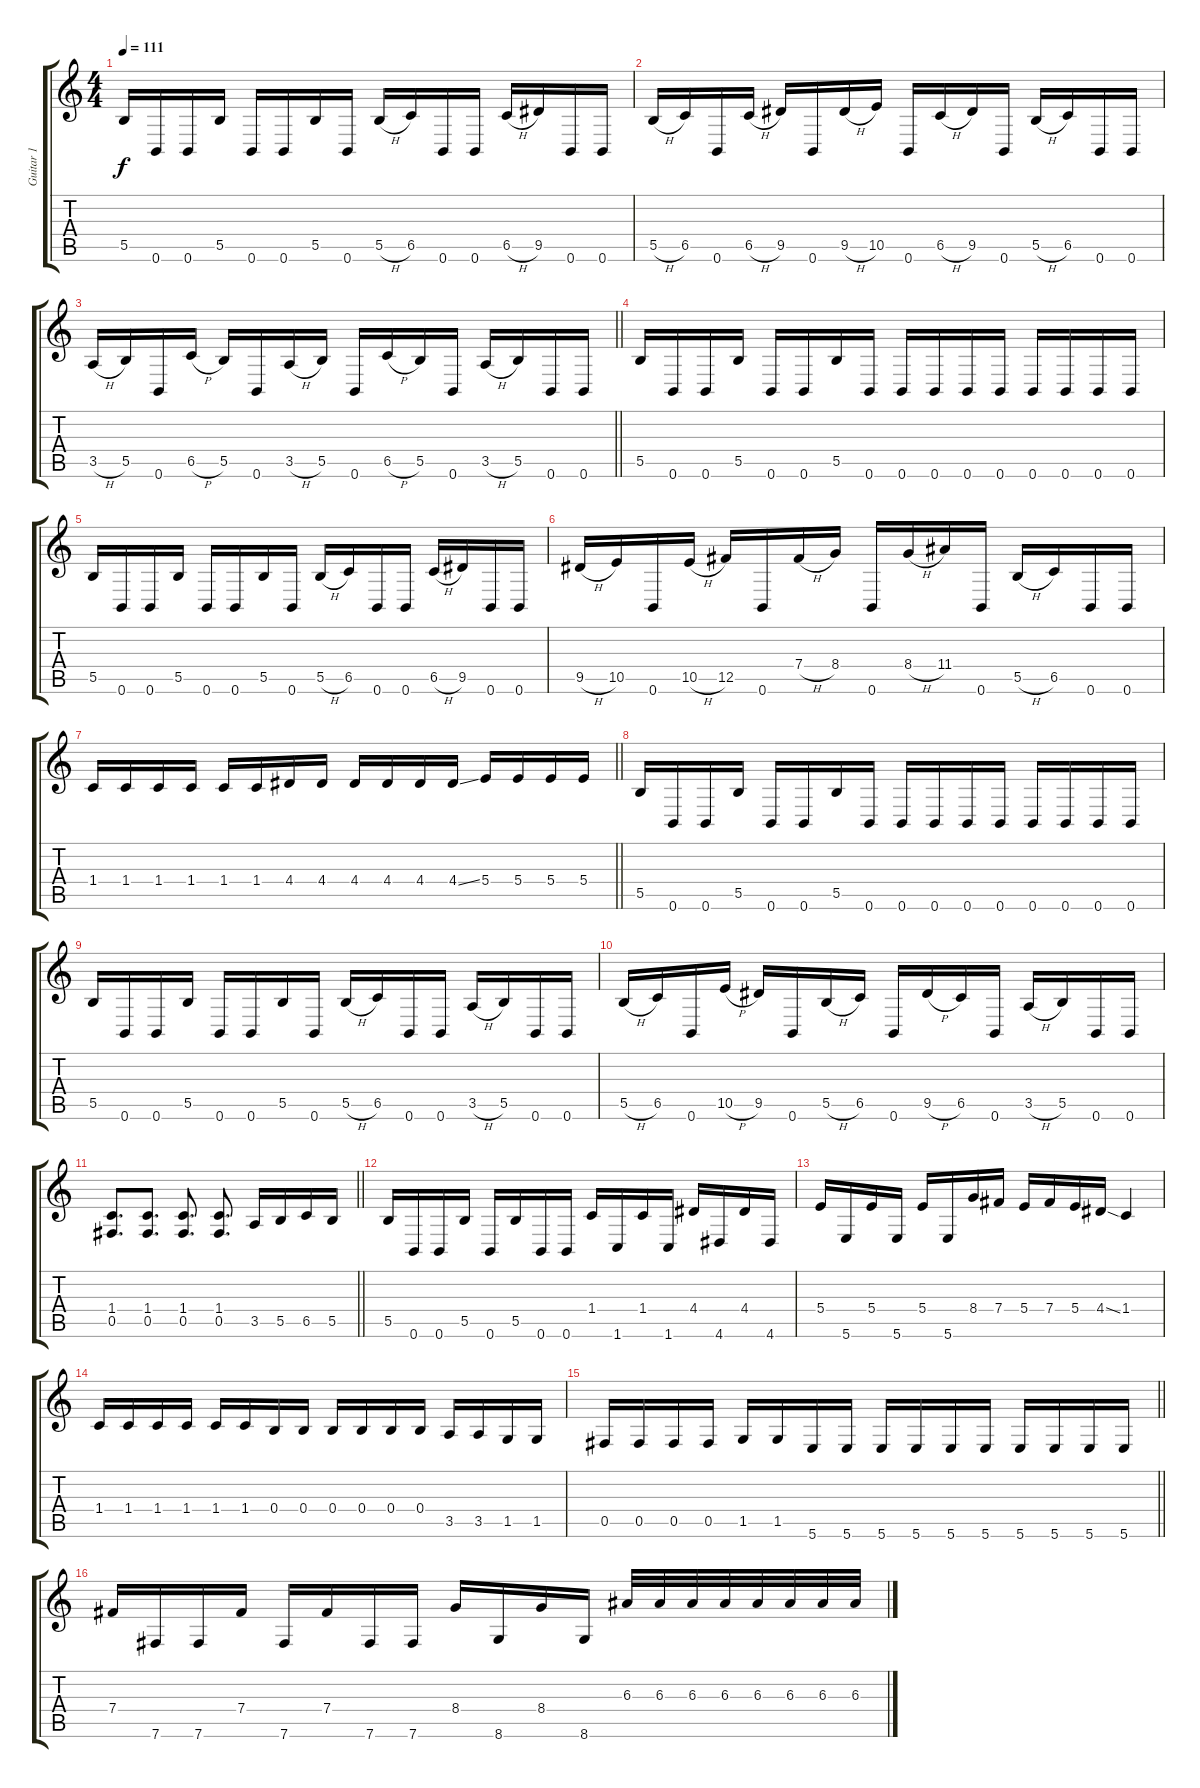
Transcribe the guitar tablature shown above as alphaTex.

\track ("Guitar 1" "Guitar 1") {instrument distortionguitar}
\staff {score tabs}
\tuning (Db4 Ab3 E3 B2 Gb2 B1) {hide}
\ts (4 4)
\tempo 111
\clef g2
\ks c
5.5.16{dy f} 0.6.16 0.6.16 5.5.16 0.6.16 0.6.16 5.5.16 0.6.16 5.5{h}.16 6.5.16 0.6.16 0.6.16 6.5{h}.16 9.5.16 0.6.16 0.6.16 |
5.5{h}.16 6.5.16 0.6.16 6.5{h}.16 9.5.16 0.6.16 9.5{h}.16 10.5.16 0.6.16 6.5{h}.16 9.5.16 0.6.16 5.5{h}.16 6.5.16 0.6.16 0.6.16 |
\barLineRight lightlight
3.5{h}.16 5.5.16 0.6.16 6.5{h}.16 5.5.16 0.6.16 3.5{h}.16 5.5.16 0.6.16 6.5{h}.16 5.5.16 0.6.16 3.5{h}.16 5.5.16 0.6.16 0.6.16 |
5.5.16 0.6.16 0.6.16 5.5.16 0.6.16 0.6.16 5.5.16 0.6.16 0.6.16 0.6.16 0.6.16 0.6.16 0.6.16 0.6.16 0.6.16 0.6.16 |
5.5.16 0.6.16 0.6.16 5.5.16 0.6.16 0.6.16 5.5.16 0.6.16 5.5{h}.16 6.5.16 0.6.16 0.6.16 6.5{h}.16 9.5.16 0.6.16 0.6.16 |
9.5{h}.16 10.5.16 0.6.16 10.5{h}.16 12.5.16 0.6.16 7.4{h}.16 8.4.16 0.6.16 8.4{h}.16 11.4.16 0.6.16 5.5{h}.16 6.5.16 0.6.16 0.6.16 |
\barLineRight lightlight
1.4.16 1.4.16 1.4.16 1.4.16 1.4.16 1.4.16 4.4.16 4.4.16 4.4.16 4.4.16 4.4.16 4.4{ss}.16 5.4.16 5.4.16 5.4.16 5.4.16 |
5.5.16 0.6.16 0.6.16 5.5.16 0.6.16 0.6.16 5.5.16 0.6.16 0.6.16 0.6.16 0.6.16 0.6.16 0.6.16 0.6.16 0.6.16 0.6.16 |
5.5.16 0.6.16 0.6.16 5.5.16 0.6.16 0.6.16 5.5.16 0.6.16 5.5{h}.16 6.5.16 0.6.16 0.6.16 3.5{h}.16 5.5.16 0.6.16 0.6.16 |
5.5{h}.16 6.5.16 0.6.16 10.5{h}.16 9.5.16 0.6.16 5.5{h}.16 6.5.16 0.6.16 9.5{h}.16 6.5.16 0.6.16 3.5{h}.16 5.5.16 0.6.16 0.6.16 |
\barLineRight lightlight
(1.4 0.5).8{d} (1.4 0.5).8{d} (1.4 0.5).8{d} (1.4 0.5).8{d} 3.5.16 5.5.16 6.5.16 5.5.16 |
\section ("" "")
5.5.16 0.6.16 0.6.16 5.5.16 0.6.16 5.5.16 0.6.16 0.6.16 1.4.16 1.6.16 1.4.16 1.6.16 4.4.16 4.6.16 4.4.16 4.6.16 |
5.4.16 5.6.16 5.4.16 5.6.16 5.4.16 5.6.16 8.4.16 7.4.16 5.4.16 7.4.16 5.4.16 4.4{ss}.16 1.4.4 |
1.4.16 1.4.16 1.4.16 1.4.16 1.4.16 1.4.16 0.4.16 0.4.16 0.4.16 0.4.16 0.4.16 0.4.16 3.5.16 3.5.16 1.5.16 1.5.16 |
\barLineRight lightlight
0.5.16 0.5.16 0.5.16 0.5.16 1.5.16 1.5.16 5.6.16 5.6.16 5.6.16 5.6.16 5.6.16 5.6.16 5.6.16 5.6.16 5.6.16 5.6.16 |
7.4.16 7.6.16 7.6.16 7.4.16 7.6.16 7.4.16 7.6.16 7.6.16 8.4.16 8.6.16 8.4.16 8.6.16 6.3.32 6.3.32 6.3.32 6.3.32 6.3.32 6.3.32 6.3.32 6.3{ss}.32
